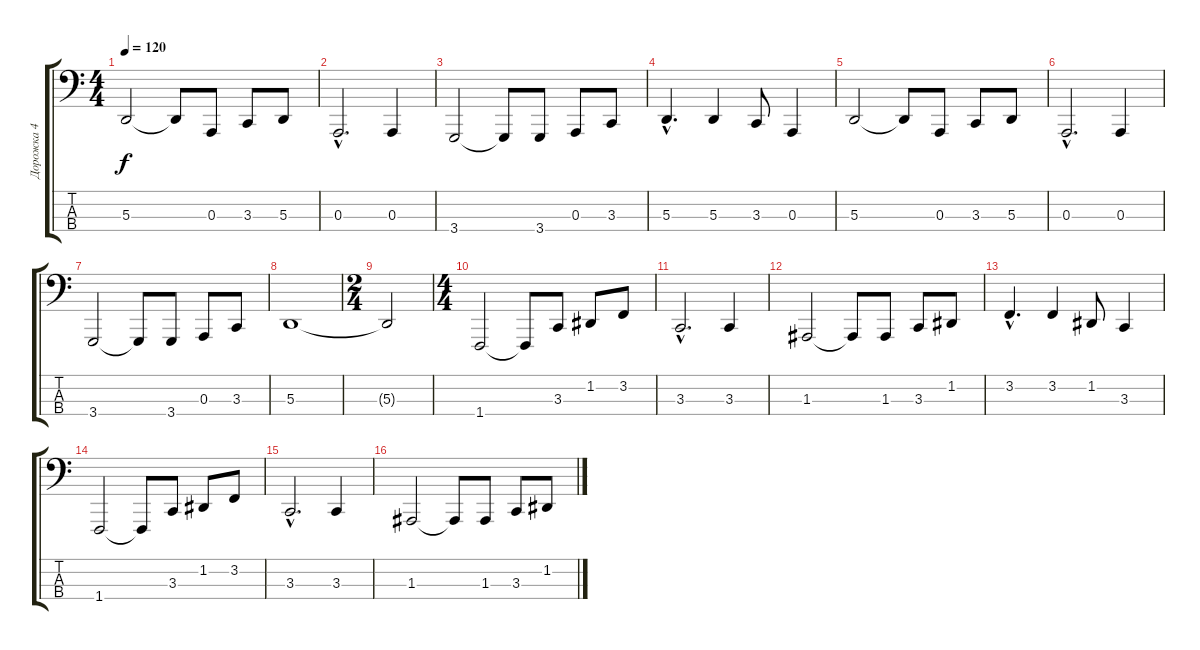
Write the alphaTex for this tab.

\track ("Дорожка 4" "Дорожка 4") {instrument acousticgrandpiano}
\staff {score tabs}
\tuning (G2 D2 A1 E1) {hide}
\ts (4 4)
\tempo 120
\clef f4
\ks c
5.3.2{dy f} 5.3{t}.8 0.3.8 3.3.8 5.3.8 |
0.3{hac}.2{d} 0.3.4 |
3.4.2 3.4{t}.8 3.4.8 0.3.8 3.3.8 |
5.3{hac}.4{d} 5.3.4 3.3.8 0.3.4 |
5.3.2 5.3{t}.8 0.3.8 3.3.8 5.3.8 |
0.3{hac}.2{d} 0.3.4 |
3.4.2 3.4{t}.8 3.4.8 0.3.8 3.3.8 |
5.3.1 |
\ts (2 4)
5.3{t}.2 |
\ts (4 4)
1.4.2 1.4{t}.8 3.3.8 1.2.8 3.2.8 |
3.3{hac}.2{d} 3.3.4 |
1.3.2 1.3{t}.8 1.3.8 3.3.8 1.2.8 |
3.2{hac}.4{d} 3.2.4 1.2.8 3.3.4 |
1.4.2 1.4{t}.8 3.3.8 1.2.8 3.2.8 |
3.3{hac}.2{d} 3.3.4 |
1.3.2 1.3{t}.8 1.3.8 3.3.8 1.2.8
